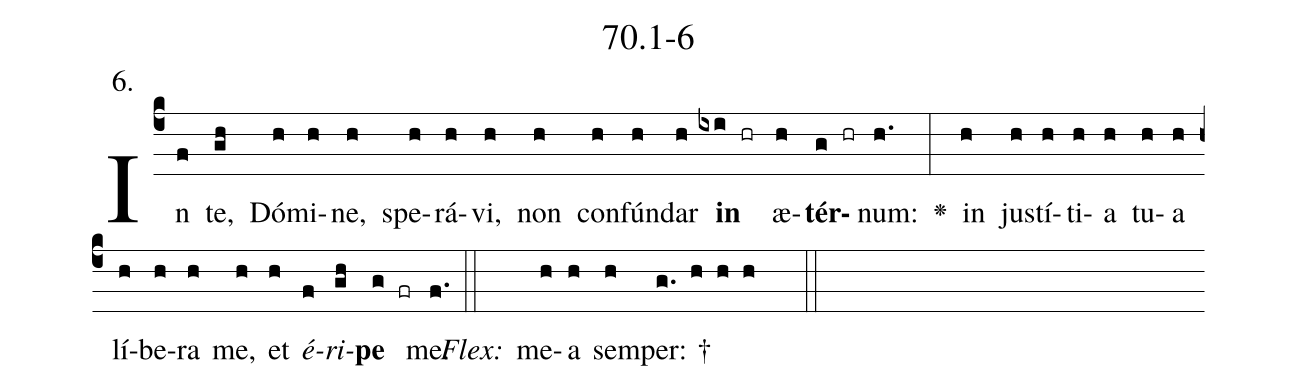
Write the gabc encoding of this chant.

name: 70.1-6;
annotation: 6.;
%%
(c4)In(f) te,(gh) Dó(h)mi(h)ne,(h) spe(h)rá(h)vi,(h) non(h) con(h)fún(h)dar(h) <b>in</b>(ixi hr) æ(h)<b>tér</b>(g hr)num:(h.) <v>\greheightstar</v>(:) in(h) jus(h)tí(h)ti(h)a(h) tu(h)a(h) lí(h)be(h)ra(h) me,(h) et(h) <i>é</i>(f)<i>ri</i>(gh)<b>pe</b>(g fr) me.(f.) (::)
<i>Flex:</i>()  me(h)a(h) sem(h)per: †(g. h h h  ::)

%E(h) u(h) o(f) u(gh) a(g) e.(f.) (::)
